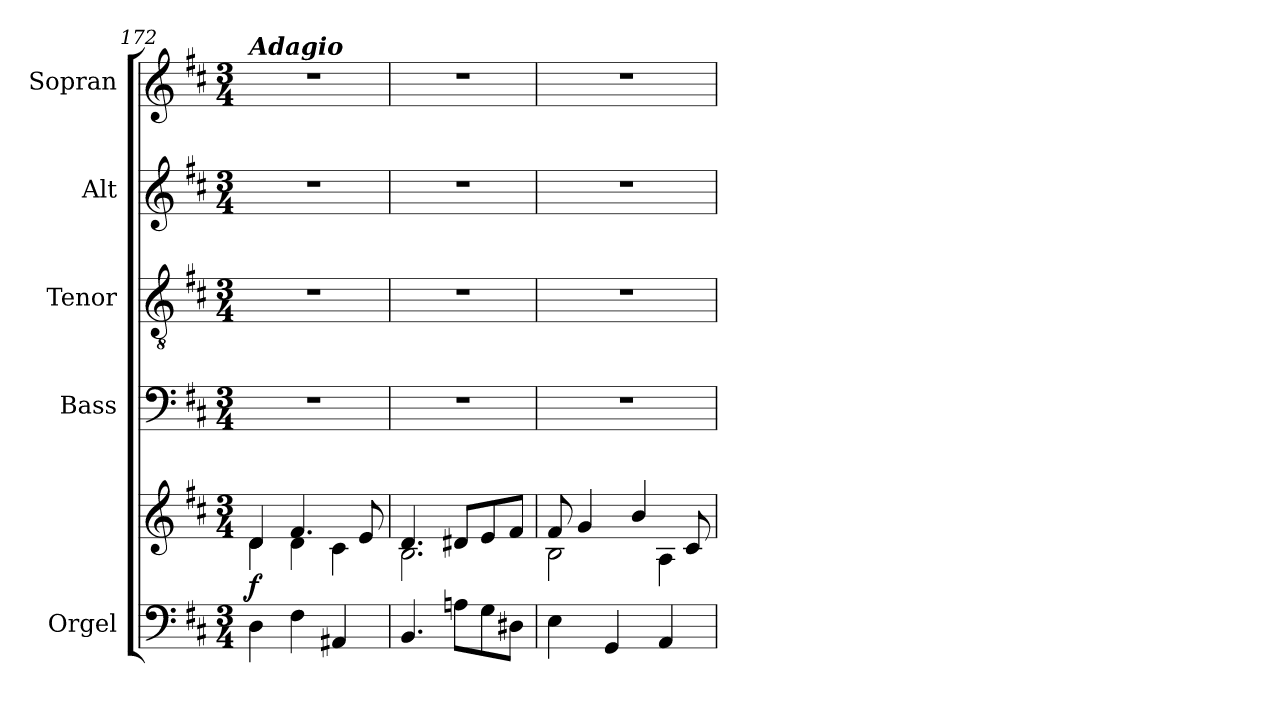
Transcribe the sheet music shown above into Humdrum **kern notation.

**kern	**kern	**dynam	**kern	**kern	**kern	**kern
*part5	*part5	*part5	*part4	*part3	*part2	*part1
*staff6	*staff5	*staff5/6	*staff4	*staff3	*staff2	*staff1
*I"Orgel	*	*	*I"Bass	*I"Tenor	*I"Alt	*I"Sopran
*I'Org.	*	*	*I'B.	*I'T.	*I'A.	*I'S.
*clefF4	*clefG2	*	*clefF4	*clefGv2	*clefG2	*clefG2
*k[f#c#]	*k[f#c#]	*	*k[f#c#]	*k[f#c#]	*k[f#c#]	*k[f#c#]
*D:	*D:	*	*D:	*D:	*D:	*D:
*M3/4	*M3/4	*	*M3/4	*M3/4	*M3/4	*M3/4
=172	=172	=172	=172	=172	=172	=172
*	*^	*	*	*	*	*
!	!	!	!	!	!	!	!LO:TX:a:Bi:t=Adagio
!	!	!	!LO:DY:b	!	!	!	!
4D\	4d/	4d\	f	2.r	2.r	2.r	2.r
4F#\	4.f#/	4d\	.	.	.	.	.
4AA#X/	.	4c#\	.	.	.	.	.
.	8e/	.	.	.	.	.	.
=173	=173	=173	=173	=173	=173	=173	=173
4.BB/	4.d/	2.B\	.	2.r	2.r	2.r	2.r
8An\L	8d#X/L	.	.	.	.	.	.
8G\	8e/	.	.	.	.	.	.
8D#X\J	8f#/J	.	.	.	.	.	.
=174	=174	=174	=174	=174	=174	=174	=174
4E\	8f#/	2B\	.	2.r	2.r	2.r	2.r
.	4g/	.	.	.	.	.	.
4GG/	.	.	.	.	.	.	.
.	4b/	.	.	.	.	.	.
4AA/	.	4A\	.	.	.	.	.
.	8c#/	.	.	.	.	.	.
*	*v	*v	*	*	*	*	*
=	=	=	=	=	=	=
*-	*-	*-	*-	*-	*-	*-
